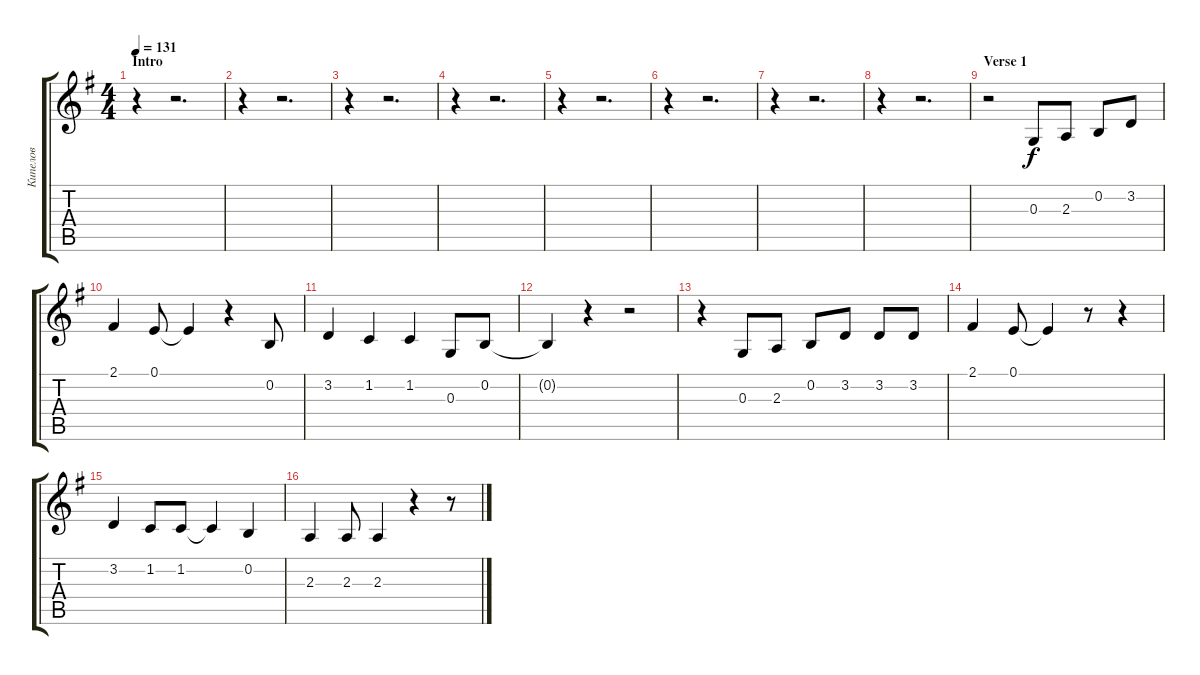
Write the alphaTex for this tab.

\track ("Кипелов" "Кипелов") {instrument violin}
\staff {score tabs}
\tuning (E4 B3 G3 D3 A2 E2) {hide}
\ts (4 4)
\section ("" "Intro")
\tempo 131
\clef g2
\ks g
r.4{dy f instrument violin} r.2{d} |
r.4 r.2{d} |
r.4 r.2{d} |
r.4 r.2{d} |
r.4 r.2{d} |
r.4 r.2{d} |
r.4 r.2{d} |
r.4 r.2{d} |
\section ("" "Verse 1")
r.2 0.3.8 2.3.8 0.2.8 3.2.8 |
2.1.4 0.1.8 0.1{t}.4 r.4 0.2.8 |
3.2.4 1.2.4 1.2.4 0.3.8 0.2.8 |
0.2{t}.4 r.4 r.2 |
r.4 0.3.8 2.3.8 0.2.8 3.2.8 3.2.8 3.2.8 |
2.1.4 0.1.8 0.1{t}.4 r.8 r.4 |
3.2.4 1.2.8 1.2.8 1.2{t}.4 0.2.4 |
2.3.4 2.3.8 2.3.4 r.4 r.8
